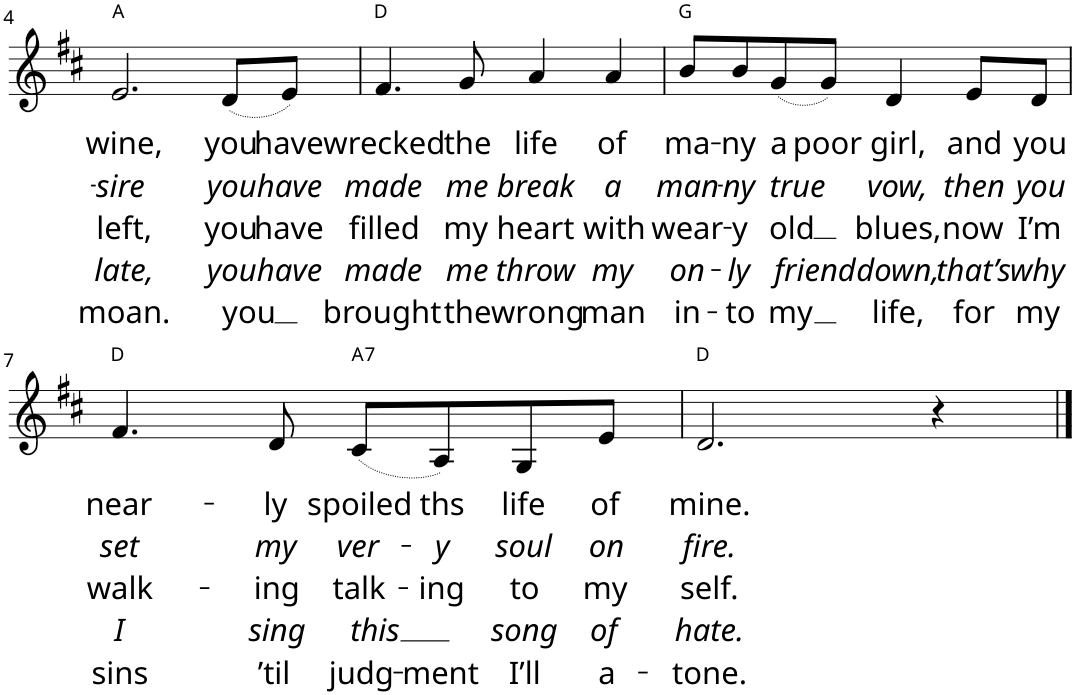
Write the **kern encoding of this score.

**kern	**text	**text	**text	**text	**text	**harte
*part1	*part1	*part1	*part1	*part1	*part1	*part1
*staff1	*staff1	*staff1	*staff1	*staff1	*staff1	*
*I"Piano	*	*	*	*	*	*
*I'Pno	*	*	*	*	*	*
!!LO:PB:g=z
*clefG2	*	*	*	*	*	*
*k[f#c#]	*	*	*	*	*	*
*M4/4	*	*	*	*	*	*
=4	=4	=4	=4	=4	=4	=4
!	!LO:LY:b	!LO:LY:b	!LO:LY:b	!LO:LY:b	!LO:LY:b	!
2.e/	wine,	-sire	left,	late,	moan.	A:maj
!	!LO:LY:b	!LO:LY:b	!LO:LY:b	!LO:LY:b	!LO:LY:b	!
(8d/L	you	you	you	you	you	.
!	!LO:LY:b	!LO:LY:b	!LO:LY:b	!LO:LY:b	!	!
8e/J)	have	have	have	have	.	.
=5	=5	=5	=5	=5	=5	=5
!	!LO:LY:b	!LO:LY:b	!LO:LY:b	!LO:LY:b	!LO:LY:b	!
4.f#/	wrecked	made	filled	made	brought	D:maj
!	!LO:LY:b	!LO:LY:b	!LO:LY:b	!LO:LY:b	!LO:LY:b	!
8g/	the	me	my	me	the	.
!	!LO:LY:b	!LO:LY:b	!LO:LY:b	!LO:LY:b	!LO:LY:b	!
4a/	life	break	heart	throw	wrong	.
!	!LO:LY:b	!LO:LY:b	!LO:LY:b	!LO:LY:b	!LO:LY:b	!
4a/	of	a	with	my	man	.
=6	=6	=6	=6	=6	=6	=6
!	!LO:LY:b	!LO:LY:b	!LO:LY:b	!LO:LY:b	!LO:LY:b	!
8b/L	ma-	man-	wear-	on-	in-	G:maj
!	!LO:LY:b	!LO:LY:b	!LO:LY:b	!LO:LY:b	!LO:LY:b	!
8b/	-ny	-ny	-y	-ly	-to	.
!	!LO:LY:b	!LO:LY:b	!LO:LY:b	!LO:LY:b	!LO:LY:b	!
(8g/	a	true	old	friend	my	.
!	!LO:LY:b	!	!	!	!	!
8g/J)	poor	.	.	.	.	.
!	!LO:LY:b	!LO:LY:b	!LO:LY:b	!LO:LY:b	!LO:LY:b	!
4d/	girl,	vow,	blues,	down,	life,	.
!	!LO:LY:b	!LO:LY:b	!LO:LY:b	!LO:LY:b	!LO:LY:b	!
8e/L	and	then	now	that’s	for	.
!	!LO:LY:b	!LO:LY:b	!LO:LY:b	!LO:LY:b	!LO:LY:b	!
8d/J	you	you	I’m	why	my	.
!!LO:LB:g=z
=7	=7	=7	=7	=7	=7	=7
!	!LO:LY:b	!LO:LY:b	!LO:LY:b	!LO:LY:b	!LO:LY:b	!
4.f#/	near-	set	walk-	I	sins	D:maj
!	!LO:LY:b	!LO:LY:b	!LO:LY:b	!LO:LY:b	!LO:LY:b	!
8d/	-ly	my	-ing	sing	’til	.
!	!LO:LY:b	!LO:LY:b	!LO:LY:b	!LO:LY:b	!LO:LY:b	!LO:H:kt=7
(8c#/L	spoiled	ver-	talk-	this	judg-	A:7
!	!LO:LY:b	!LO:LY:b	!LO:LY:b	!	!LO:LY:b	!
8A/)	ths	-y	-ing	.	-ment	.
!	!LO:LY:b	!LO:LY:b	!LO:LY:b	!LO:LY:b	!LO:LY:b	!
8G/	life	soul	to	song	I’ll	.
!	!LO:LY:b	!LO:LY:b	!LO:LY:b	!LO:LY:b	!LO:LY:b	!
8e/J	of	on	my	of	a-	.
=8	=8	=8	=8	=8	=8	=8
!	!LO:LY:b	!LO:LY:b	!LO:LY:b	!LO:LY:b	!LO:LY:b	!
2.d/	mine.	fire.	self.	hate.	-tone.	D:maj
4r	.	.	.	.	.	.
==	==	==	==	==	==	==
*-	*-	*-	*-	*-	*-	*-
